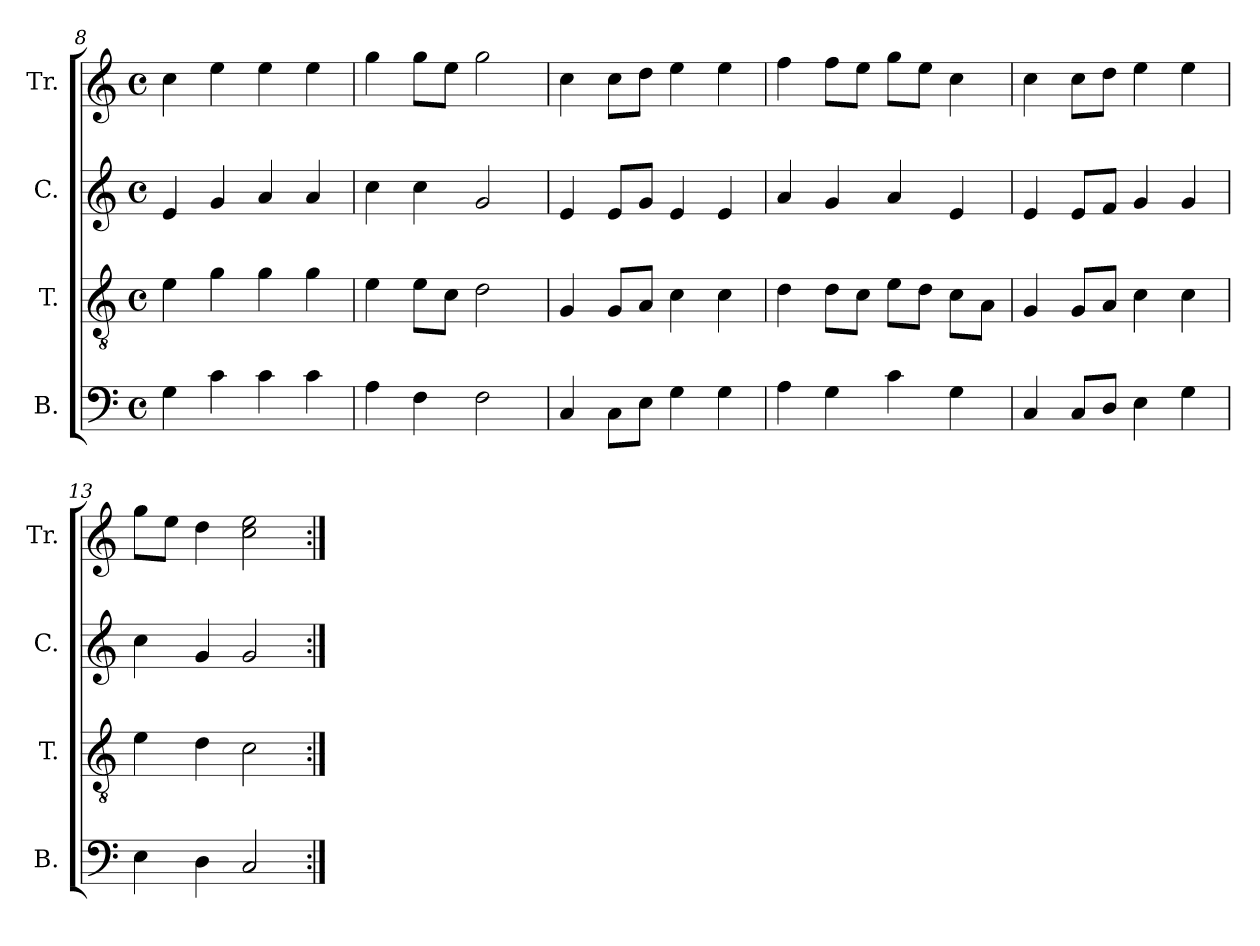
**kern	**kern	**kern	**kern
*part4	*part3	*part2	*part1
*staff4	*staff3	*staff2	*staff1
*I"B.	*I"T.	*I"C.	*I"Tr.
*I'B.	*I'T.	*I'C.	*I'Tr.
*clefF4	*clefGv2	*clefG2	*clefG2
*k[]	*k[]	*k[]	*k[]
*M4/4	*M4/4	*M4/4	*M4/4
*met(c)	*met(c)	*met(c)	*met(c)
=8	=8	=8	=8
4G\	4e\	4e/	4cc\
4c\	4g\	4g/	4ee\
4c\	4g\	4a/	4ee\
4c\	4g\	4a/	4ee\
=9	=9	=9	=9
4A\	4e\	4cc\	4gg\
4F\	8e\L	4cc\	8gg\L
.	8c\J	.	8ee\J
2F\	2d\	2g/	2gg\
=10	=10	=10	=10
4C/	4G/	4e/	4cc\
8C\L	8G/L	8e/L	8cc\L
8E\J	8A/J	8g/J	8dd\J
4G\	4c\	4e/	4ee\
4G\	4c\	4e/	4ee\
=11	=11	=11	=11
4A\	4d\	4a/	4ff\
4G\	8d\L	4g/	8ff\L
.	8c\J	.	8ee\J
4c\	8e\L	4a/	8gg\L
.	8d\J	.	8ee\J
4G\	8c\L	4e/	4cc\
.	8A\J	.	.
=12	=12	=12	=12
4C/	4G/	4e/	4cc\
8C/L	8G/L	8e/L	8cc\L
8D/J	8A/J	8f/J	8dd\J
4E\	4c\	4g/	4ee\
4G\	4c\	4g/	4ee\
=13	=13	=13	=13
4E\	4e\	4cc\	8gg\L
.	.	.	8ee\J
4D\	4d\	4g/	4dd\
2C/	2c\	2g/	2cc\ 2ee\
=:|!	=:|!	=:|!	=:|!
*-	*-	*-	*-
